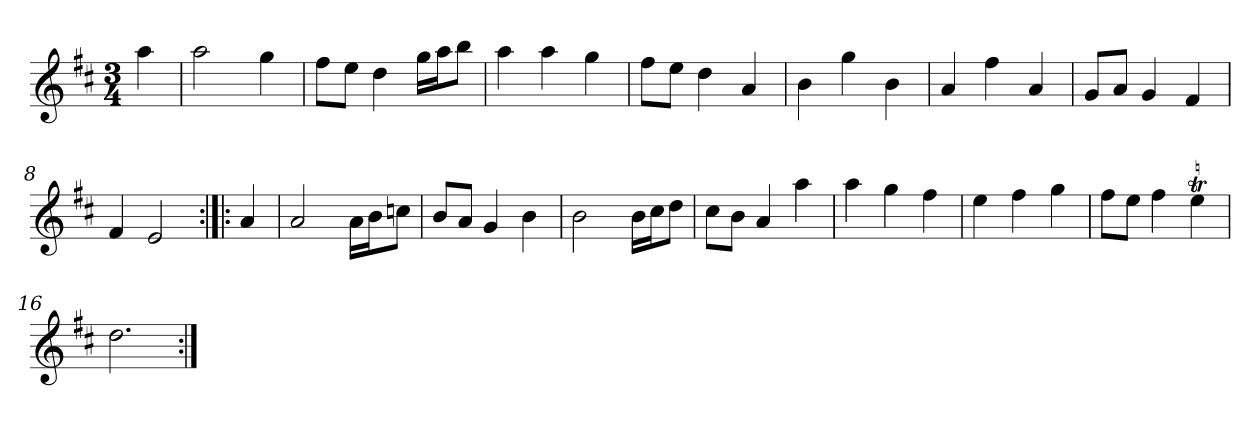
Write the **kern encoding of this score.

**kern
*part1
*staff1
*clefG2
*k[f#c#]
*D:
*M3/4
*MM120
=
4aa
=1
2aa
4gg
=2
8ff#\L
8ee\J
4dd
16gg\LL
16aa\J
8bb\J
=3
4aa
4aa
4gg
=4
8ff#\L
8ee\J
4dd
4a
=5
4b
4gg
4b
=6
4a
4ff#
4a
=7
8g/L
8a/J
4g
4f#
=8
4f#
2e
=:|!|:
4a
=9
2a
16a\LL
16b\J
8ccn\J
=10
8b/L
8a/J
4g
4b
=11
2b
16b\LL
16cc#\J
8dd\J
=12
8cc#\L
8b\J
4a
4aa
=13
4aa
4gg
4ff#
=14
4ee
4ff#
4gg
=15
8ff#\L
8ee\J
4ff#
4eet
=16
2.dd
=:|!
*-
